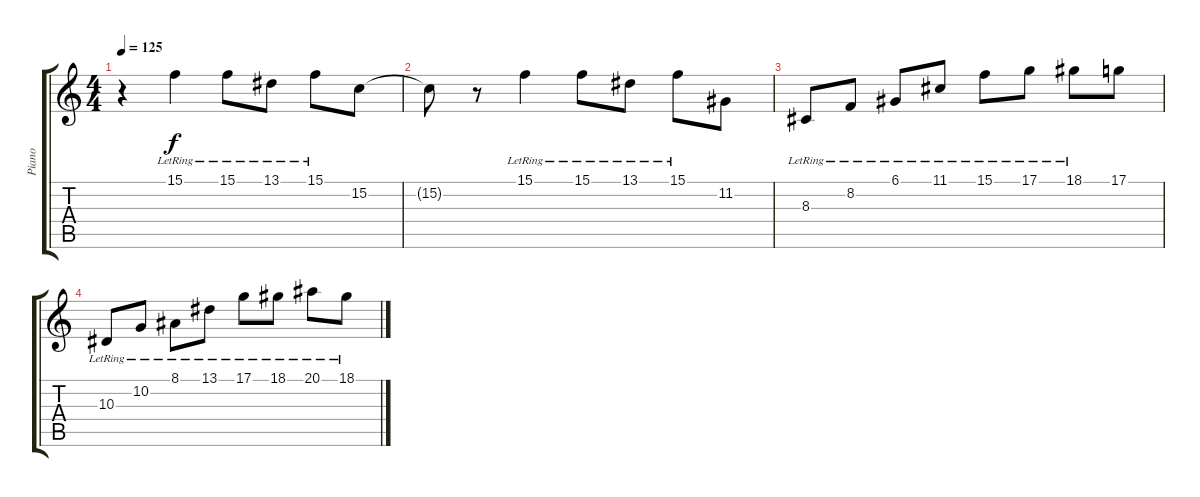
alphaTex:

\track ("Piano" "Piano") {instrument acousticgrandpiano}
\staff {score tabs}
\tuning (D4 A3 F3 C3 G2 D2) {hide}
\ts (4 4)
\tempo 125
\clef g2
\ks c
r.4{dy f} 15.1{lr}.4{volume 15 instrument acousticgrandpiano} 15.1{lr}.8 13.1{lr}.8 15.1{lr}.8 15.2.8 |
15.2{t}.8 r.8 15.1{lr}.4 15.1{lr}.8 13.1{lr}.8 15.1{lr}.8 11.2.8 |
8.3{lr}.8 8.2{lr}.8 6.1{lr}.8 11.1{lr}.8 15.1{lr}.8 17.1{lr}.8 18.1{lr}.8 17.1.8 |
10.3{lr}.8 10.2{lr}.8 8.1{lr}.8 13.1{lr}.8 17.1{lr}.8 18.1{lr}.8 20.1{lr}.8 18.1{lr}.8
